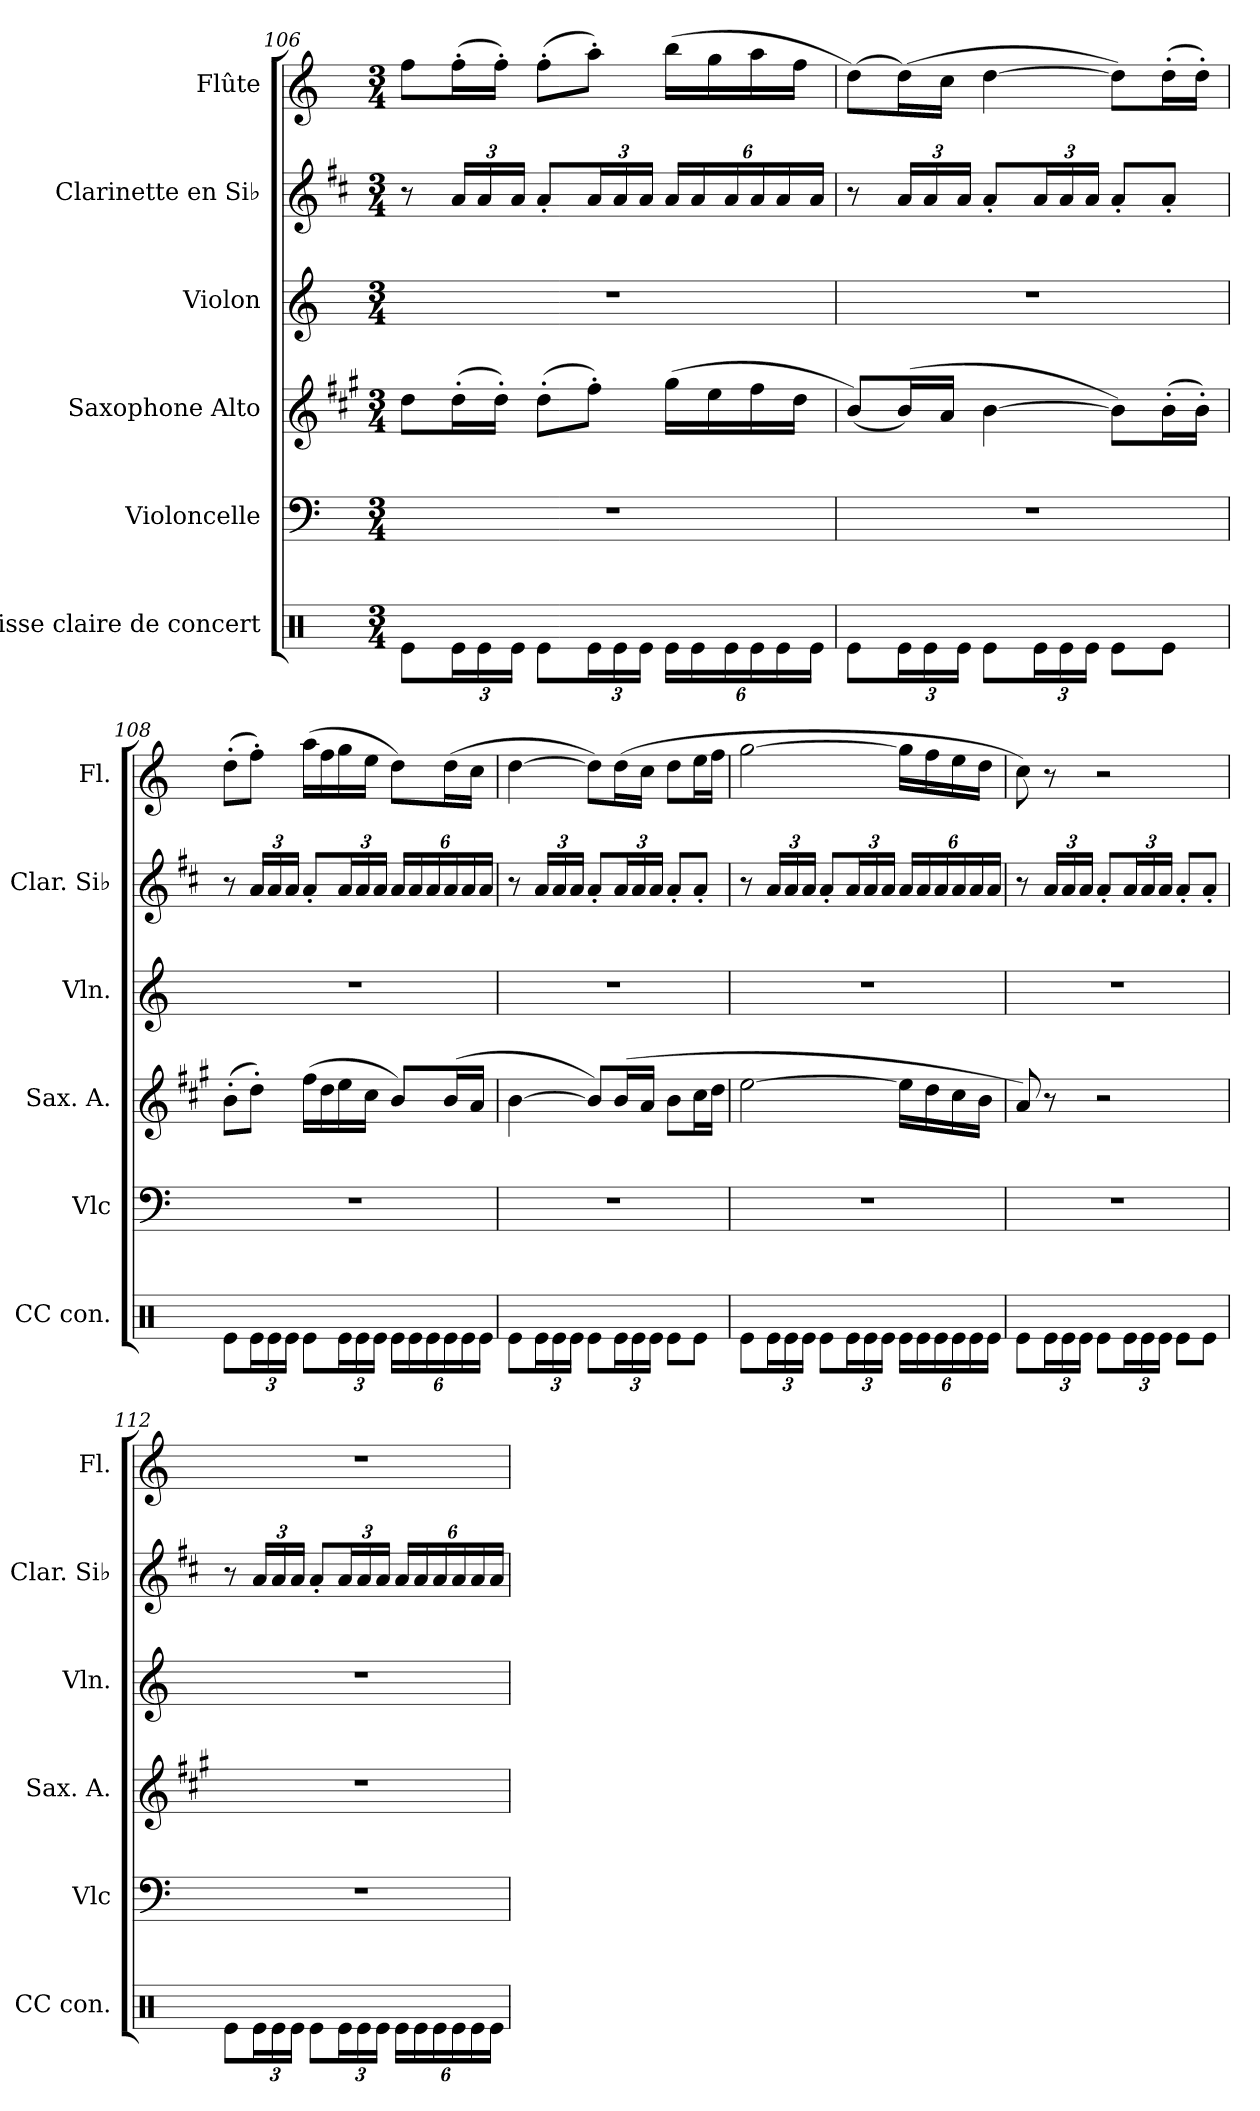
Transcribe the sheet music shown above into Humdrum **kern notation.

**kern	**kern	**kern	**kern	**kern	**kern
*part6	*part5	*part4	*part3	*part2	*part1
*staff6	*staff5	*staff4	*staff3	*staff2	*staff1
*I"Caisse claire de concert	*I"Violoncelle	*I"Saxophone Alto	*I"Violon	*I"Clarinette en Si♭	*I"Flûte
*I'CC con.	*I'Vlc	*I'Sax. A.	*I'Vln.	*I'Clar. Si♭	*I'Fl.
*clefX	*clefF4	*clefG2	*clefG2	*clefG2	*clefG2
*	*	*ITrd5c9	*	*ITrd1c2	*
*k[]	*k[]	*k[]	*k[]	*k[]	*k[]
*M3/4	*M3/4	*M3/4	*M3/4	*M3/4	*M3/4
=106	=106	=106	=106	=106	=106
8Re\L	2.r	8f\L	2.r	8r	8ff\L
*Xbrackettup	*	*	*	*Xbrackettup	*
24Re\L	.	(>16f'\L	.	24g/LL	(>16ff'\L
24Re\	.	.	.	24g/	.
.	.	16f'\JJ)	.	.	16ff'\JJ)
24Re\JJ	.	.	.	24g/JJ	.
8Re\L	.	(>8f'\L	.	8g'/L	(>8ff'\L
24Re\L	.	8a'\J)	.	24g/L	8aa'\J)
24Re\	.	.	.	24g/	.
24Re\JJ	.	.	.	24g/JJ	.
24Re\LL	.	(>16b\LL	.	24g/LL	(>16bb\LL
24Re\	.	.	.	24g/	.
.	.	16g\	.	.	16gg\
24Re\	.	.	.	24g/	.
24Re\	.	16a\	.	24g/	16aa\
24Re\	.	.	.	24g/	.
.	.	16f\JJ	.	.	16ff\JJ
24Re\JJ	.	.	.	24g/JJ	.
=107	=107	=107	=107	=107	=107
8Re\L	2.r	(<8d/L)	2.r	8r	(>8dd\L)
24Re\L	.	(>16d/L)	.	24g/LL	(>16dd\L)
24Re\	.	.	.	24g/	.
.	.	16c/JJ	.	.	16cc\JJ
24Re\JJ	.	.	.	24g/JJ	.
8Re\L	.	[4d\	.	8g'/L	[4dd\
24Re\L	.	.	.	24g/L	.
24Re\	.	.	.	24g/	.
24Re\JJ	.	.	.	24g/JJ	.
8Re\L	.	8d\L])	.	8g'/L	8dd\L])
8Re\J	.	(>16d'\L	.	8g'/J	(>16dd'\L
.	.	16d'\JJ)	.	.	16dd'\JJ)
!!LO:PB:g=z
=108	=108	=108	=108	=108	=108
8Re\L	2.r	(>8d'\L	2.r	8r	(>8dd'\L
24Re\L	.	8f'\J)	.	24g/LL	8ff'\J)
24Re\	.	.	.	24g/	.
24Re\JJ	.	.	.	24g/JJ	.
8Re\L	.	(>16a\LL	.	8g'/L	(>16aa\LL
.	.	16f\	.	.	16ff\
24Re\L	.	16g\	.	24g/L	16gg\
24Re\	.	.	.	24g/	.
.	.	16e\JJ	.	.	16ee\JJ
24Re\JJ	.	.	.	24g/JJ	.
24Re\LL	.	8d/L)	.	24g/LL	8dd\L)
24Re\	.	.	.	24g/	.
24Re\	.	.	.	24g/	.
24Re\	.	(<16d/L	.	24g/	(>16dd\L
24Re\	.	.	.	24g/	.
.	.	16c/JJ	.	.	16cc\JJ
24Re\JJ	.	.	.	24g/JJ	.
=109	=109	=109	=109	=109	=109
8Re\L	2.r	[4d\	2.r	8r	[4dd\
24Re\L	.	.	.	24g/LL	.
24Re\	.	.	.	24g/	.
24Re\JJ	.	.	.	24g/JJ	.
8Re\L	.	8d/L])	.	8g'/L	8dd\L])
24Re\L	.	(<16d/L	.	24g/L	(<16dd\L
24Re\	.	.	.	24g/	.
.	.	16c/JJ	.	.	16cc\JJ
24Re\JJ	.	.	.	24g/JJ	.
8Re\L	.	8d\L	.	8g'/L	8dd\L
8Re\J	.	16e\L	.	8g'/J	16ee\L
.	.	16f\JJ	.	.	16ff\JJ
=110	=110	=110	=110	=110	=110
8Re\L	2.r	[2g\	2.r	8r	[2gg\
24Re\L	.	.	.	24g/LL	.
24Re\	.	.	.	24g/	.
24Re\JJ	.	.	.	24g/JJ	.
8Re\L	.	.	.	8g'/L	.
24Re\L	.	.	.	24g/L	.
24Re\	.	.	.	24g/	.
24Re\JJ	.	.	.	24g/JJ	.
24Re\LL	.	16g\LL]	.	24g/LL	16gg\LL]
24Re\	.	.	.	24g/	.
.	.	16f\	.	.	16ff\
24Re\	.	.	.	24g/	.
24Re\	.	16e\	.	24g/	16ee\
24Re\	.	.	.	24g/	.
.	.	16d\JJ	.	.	16dd\JJ
24Re\JJ	.	.	.	24g/JJ	.
!!LO:LB:g=z
=111	=111	=111	=111	=111	=111
8Re\L	2.r	8c/)	2.r	8r	8cc\)
24Re\L	.	8r	.	24g/LL	8r
24Re\	.	.	.	24g/	.
24Re\JJ	.	.	.	24g/JJ	.
8Re\L	.	2r	.	8g'/L	2r
24Re\L	.	.	.	24g/L	.
24Re\	.	.	.	24g/	.
24Re\JJ	.	.	.	24g/JJ	.
8Re\L	.	.	.	8g'/L	.
8Re\J	.	.	.	8g'/J	.
=112	=112	=112	=112	=112	=112
8Re\L	2.r	2.r	2.r	8r	2.r
24Re\L	.	.	.	24g/LL	.
24Re\	.	.	.	24g/	.
24Re\JJ	.	.	.	24g/JJ	.
8Re\L	.	.	.	8g'/L	.
24Re\L	.	.	.	24g/L	.
24Re\	.	.	.	24g/	.
24Re\JJ	.	.	.	24g/JJ	.
24Re\LL	.	.	.	24g/LL	.
24Re\	.	.	.	24g/	.
24Re\	.	.	.	24g/	.
24Re\	.	.	.	24g/	.
24Re\	.	.	.	24g/	.
24Re\JJ	.	.	.	24g/JJ	.
=	=	=	=	=	=
*-	*-	*-	*-	*-	*-
